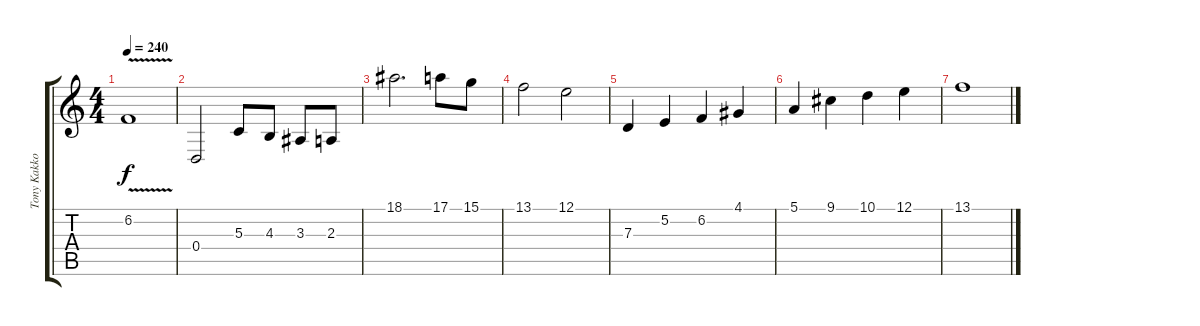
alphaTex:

\track ("Tony Kakko" "Tony Kakko") {instrument lead1square}
\staff {score tabs}
\tuning (E4 B3 G3 D3 A2 E2) {hide}
\ts (4 4)
\tempo 240
\clef g2
\ks c
6.2{v}.1{dy f} |
0.4.2 5.3.8 4.3.8 3.3.8 2.3.8 |
18.1.2{d} 17.1.8 15.1.8 |
13.1.2 12.1.2 |
7.3.4 5.2.4 6.2.4 4.1.4 |
5.1.4 9.1.4 10.1.4 12.1.4 |
13.1.1
